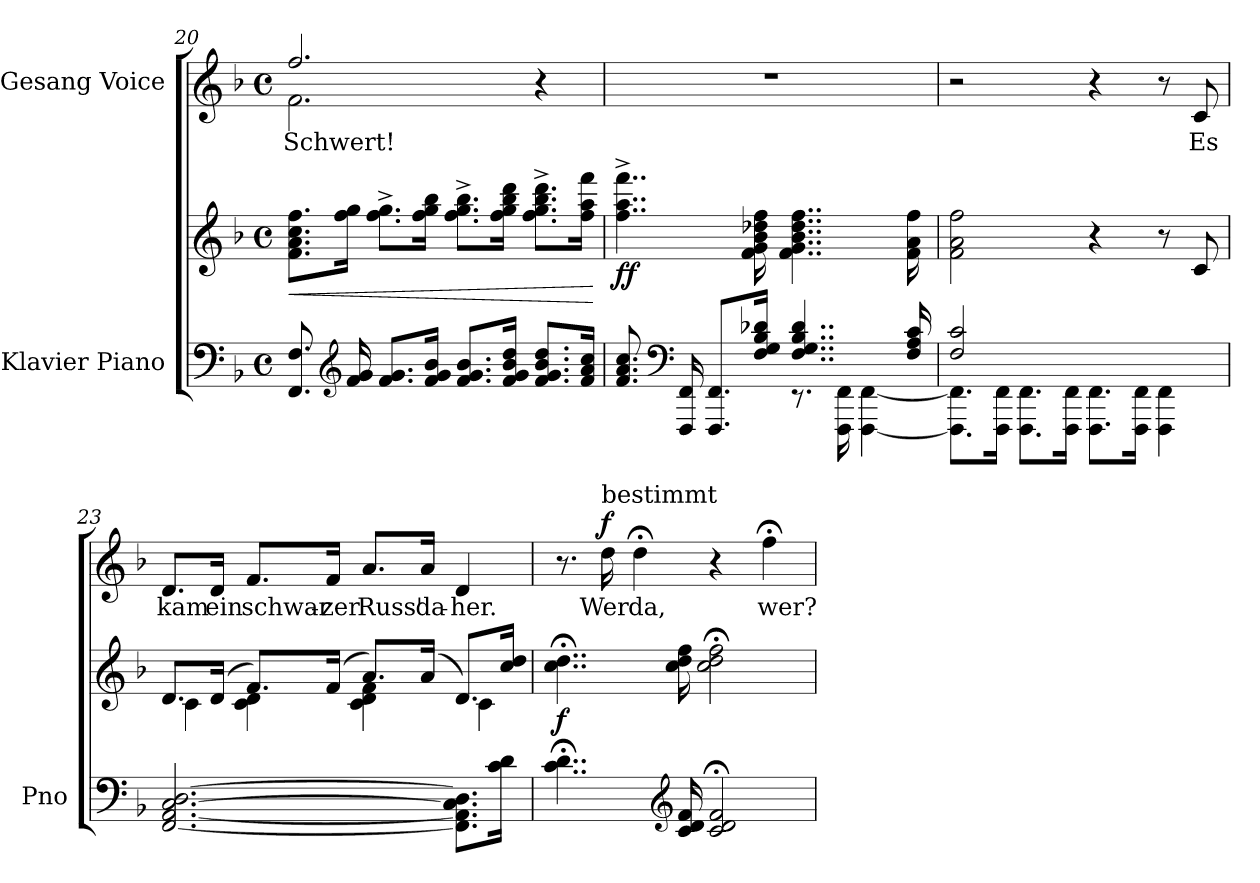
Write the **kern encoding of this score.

**kern	**kern	**dynam	**kern	**text	**dynam
*part2	*part2	*part2	*part1	*part1	*part1
*staff3	*staff2	*staff2/3	*staff1	*staff1	*staff1
*I"Klavier Piano	*	*	*I"Gesang Voice	*	*
*I'Pno	*	*	*	*	*
*clefF4	*clefG2	*	*clefG2	*	*
*k[b-]	*k[b-]	*	*k[b-]	*	*
*M4/4	*M4/4	*	*M4/4	*	*
*met(c)	*met(c)	*	*met(c)	*	*
=20	=20	=20	=20	=20	=20
!	!	!LO:HP:b	!	!	!
*	*	*	*^	*	*
8.FF/ 8.F/	8.f\ 8.a\ 8.cc\ 8.ff\L	<	2.ff/	2.f\	Schwert!	.
*clefG2	*	*	*	*	*	*
16f/ 16g/	16ff\ 16gg\Jk	.	.	.	.	.
8.f/ 8.g/L	8.ff\^ 8.gg\^L	.	.	.	.	.
16f/ 16g/ 16b-/Jk	16ff\ 16gg\ 16bb-\Jk	.	.	.	.	.
8.f/ 8.g/ 8.b-/L	8.ff\^ 8.gg\^ 8.bb-\^L	.	.	.	.	.
16f/ 16g/ 16b-/ 16dd/Jk	16ff\ 16gg\ 16bb-\ 16ddd\Jk	.	.	.	.	.
8.f/ 8.g/ 8.b-/ 8.dd/L	8.ff\^ 8.gg\^ 8.bb-\^ 8.ddd\^L	.	4r	4ryy	.	.
16f/ 16a/ 16cc/Jk	16ff\ 16aa\ 16fff\Jk	.	.	.	.	.
*	*	*	*v	*v	*	*
.	.	[	.	.	.
=21	=21	=21	=21	=21	=21
*^	*	*	*	*	*
!	!	!	!LO:DY:b	!	!	!
8.f/ 8.a/ 8.cc/	2ryy	4..ff\^ 4..aa\^ 4..fff\^	ff	1r	.	.
*clefF4	*	*	*	*	*	*
16FFF/ 16FF/	.	.	.	.	.	.
8.FFF/ 8.FF/L	.	.	.	.	.	.
16F/ 16G/ 16B-/ 16d-X/Jk	.	16f\ 16g\ 16b-\ 16dd-X\ 16ff\	.	.	.	.
4..F/ 4..G/ 4..B-/ 4..d-/	8.r	4..f\ 4..g\ 4..b-\ 4..dd-\ 4..ff\	.	.	.	.
.	16FFF\ 16FF\	.	.	.	.	.
.	[4FFF\ [4FF\	.	.	.	.	.
16F/ 16A/ 16c/	.	16f\ 16a\ 16ff\	.	.	.	.
=22	=22	=22	=22	=22	=22	=22
2F/ 2c/	8.FFF\] 8.FF\]L	2f\ 2a\ 2ff\	.	2r	.	.
.	16FFF\ 16FF\Jk	.	.	.	.	.
.	8.FFF\ 8.FF\L	.	.	.	.	.
.	16FFF\ 16FF\Jk	.	.	.	.	.
4ryy	8.FFF\ 8.FF\L	4r	.	4r	.	.
.	16FFF\ 16FF\Jk	.	.	.	.	.
4ryy	4FFF\ 4FF\	8r	.	8r	.	.
.	.	8c/	.	8c/	Es	.
*v	*v	*	*	*	*	*
=23	=23	=23	=23	=23	=23
*	*^	*	*	*	*
!	!	!	!LO:DY:b	!	!	!
!	!	!	!LO:DY:n=1:b	!	!	!LO:DY:a
!	!	!	!	!	!	!LO:DY:n=1:a
[2.FF/ [2.AA/ [>2.C/ [2.D/	8.d/L	4c\	mf other-dynamics	8.d/L	kam	mf other-dynamics
.	(16d/Jk	.	.	16d/Jk	ein	.
.	8.f/L)	4c\ 4d\	.	8.f/L	schwar-	.
.	(16f/Jk	.	.	16f/Jk	-zer	.
.	8.a/L)	4c\ 4d\ 4f\	.	8.a/L	Russ'	.
.	(16a/Jk	.	.	16a/Jk	da-	.
8.FF\] 8.AA\] 8.C\] 8.D\]L	8.d/L)	4c\	.	4d/	-her.	.
16c\ 16d\Jk	16cc/ 16dd/Jk	.	.	.	.	.
*	*v	*v	*	*	*	*
=24	=24	=24	=24	=24	=24
!	!	!LO:DY:b	!	!	!
4..c\;< 4..d\;<	4..cc\;< 4..dd\;<	f	8.r	.	.
!	!	!	!LO:TX:a:t=bestimmt	!	!
!	!	!	!	!	!LO:DY:a
.	.	.	16dd\	Wer	f
.	.	.	4dd;<\	da,	.
*clefG2	*	*	*	*	*
16c/ 16d/ 16f/	16cc\ 16dd\ 16ff\	.	.	.	.
2c/;< 2d/;< 2f/;<	2cc\;< 2dd\;< 2ff\;<	.	4r	.	.
.	.	.	4ff;<\	wer?	.
=	=	=	=	=	=
*-	*-	*-	*-	*-	*-
